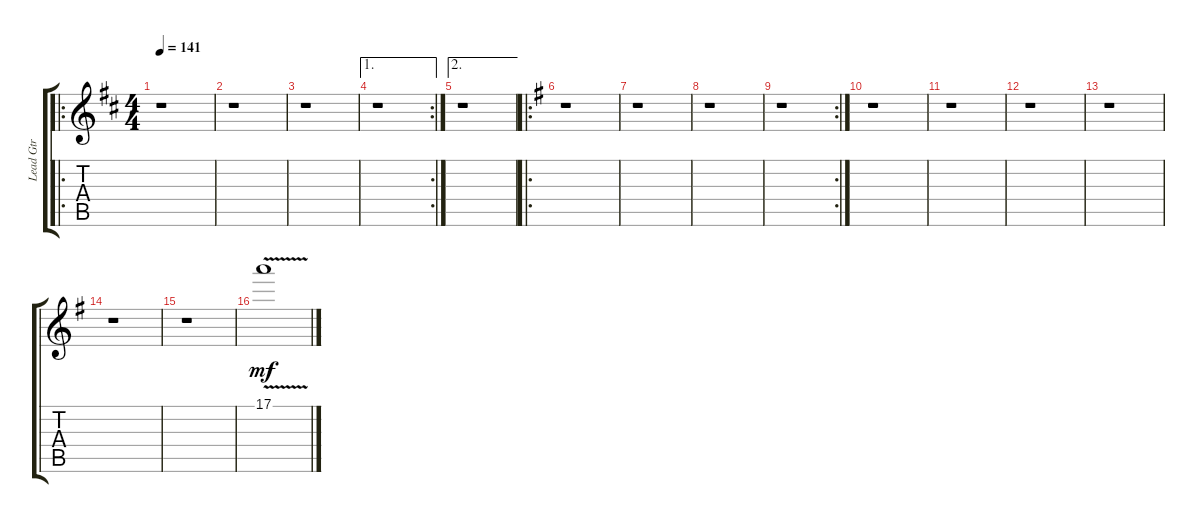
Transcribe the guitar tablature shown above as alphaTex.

\track ("Lead Gtr" "Lead Gtr") {instrument distortionguitar}
\staff {score tabs}
\tuning (E4 B3 G3 D3 A2 E2) {hide}
\ro
\ts (4 4)
\tempo 141
\clef g2
\ks d
r.1{dy mf} |
r.1 |
r.1 |
\ae 1
\rc 2
r.1 |
\ae 2
r.1 |
\ro
\ks g
r.1 |
r.1 |
r.1 |
\rc 2
r.1 |
r.1 |
r.1 |
r.1 |
r.1 |
r.1 |
r.1 |
17.1{v}.1
